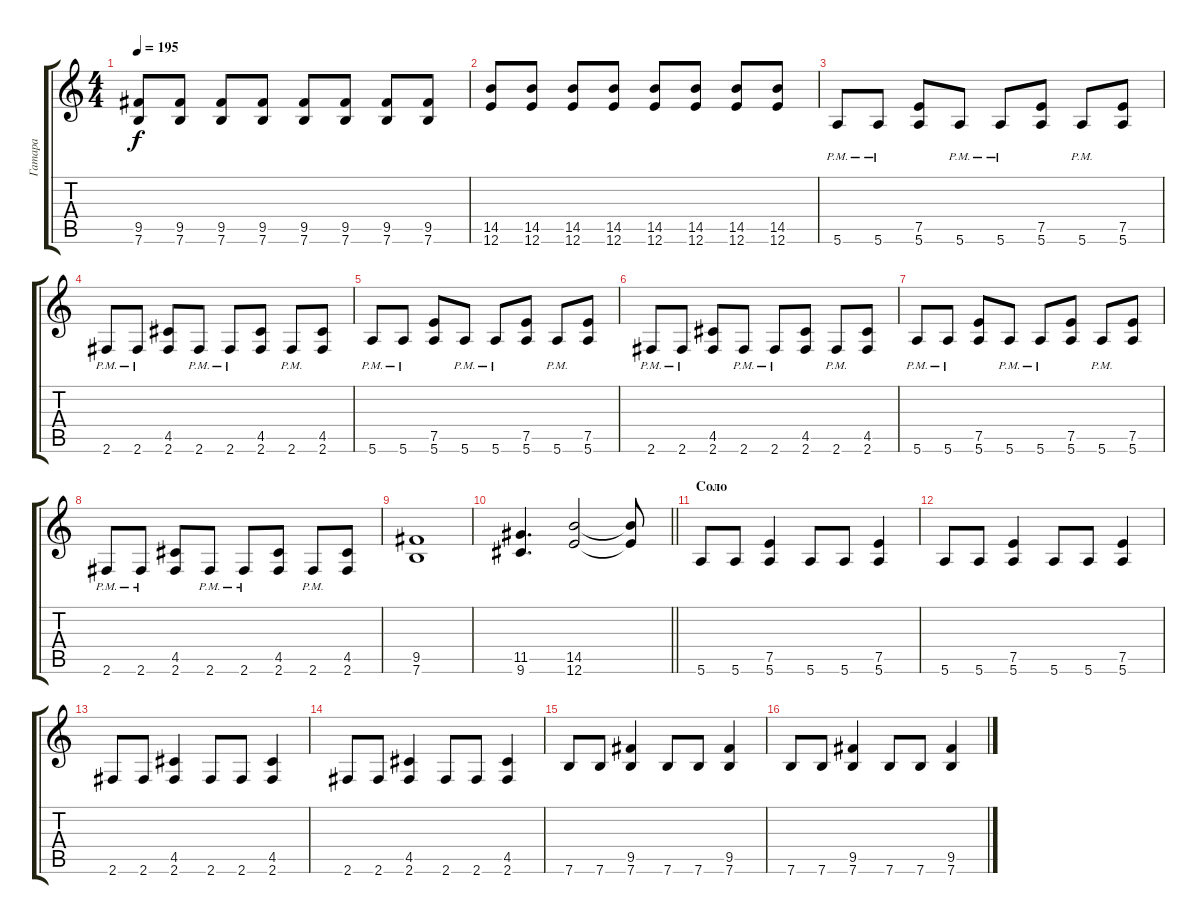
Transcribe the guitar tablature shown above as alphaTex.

\track ("Гатара" "Гатара") {instrument distortionguitar}
\staff {score tabs}
\tuning (E4 B3 G3 D3 A2 E2) {hide}
\ts (4 4)
\tempo 195
\clef g2
\ks c
(9.5 7.6).8{dy f} (9.5 7.6).8 (9.5 7.6).8 (9.5 7.6).8 (9.5 7.6).8 (9.5 7.6).8 (9.5 7.6).8 (9.5 7.6).8 |
(14.5 12.6).8 (14.5 12.6).8 (14.5 12.6).8 (14.5 12.6).8 (14.5 12.6).8 (14.5 12.6).8 (14.5 12.6).8 (14.5 12.6).8 |
5.6{pm}.8 5.6{pm}.8 (7.5 5.6).8 5.6{pm}.8 5.6{pm}.8 (7.5 5.6).8 5.6{pm}.8 (7.5 5.6).8 |
2.6{pm}.8 2.6{pm}.8 (4.5 2.6).8 2.6{pm}.8 2.6{pm}.8 (4.5 2.6).8 2.6{pm}.8 (4.5 2.6).8 |
5.6{pm}.8 5.6{pm}.8 (7.5 5.6).8 5.6{pm}.8 5.6{pm}.8 (7.5 5.6).8 5.6{pm}.8 (7.5 5.6).8 |
2.6{pm}.8 2.6{pm}.8 (4.5 2.6).8 2.6{pm}.8 2.6{pm}.8 (4.5 2.6).8 2.6{pm}.8 (4.5 2.6).8 |
5.6{pm}.8 5.6{pm}.8 (7.5 5.6).8 5.6{pm}.8 5.6{pm}.8 (7.5 5.6).8 5.6{pm}.8 (7.5 5.6).8 |
2.6{pm}.8 2.6{pm}.8 (4.5 2.6).8 2.6{pm}.8 2.6{pm}.8 (4.5 2.6).8 2.6{pm}.8 (4.5 2.6).8 |
(9.5 7.6).1 |
\barLineRight lightlight
(11.5 9.6).4{d} (14.5 12.6).2 (14.5{t} 12.6{t}).8 |
\section ("" "Соло")
5.6.8 5.6.8 (7.5 5.6).4 5.6.8 5.6.8 (7.5 5.6).4 |
5.6.8 5.6.8 (7.5 5.6).4 5.6.8 5.6.8 (7.5 5.6).4 |
2.6.8 2.6.8 (4.5 2.6).4 2.6.8 2.6.8 (4.5 2.6).4 |
2.6.8 2.6.8 (4.5 2.6).4 2.6.8 2.6.8 (4.5 2.6).4 |
7.6.8 7.6.8 (9.5 7.6).4 7.6.8 7.6.8 (9.5 7.6).4 |
7.6.8 7.6.8 (9.5 7.6).4 7.6.8 7.6.8 (9.5 7.6).4
